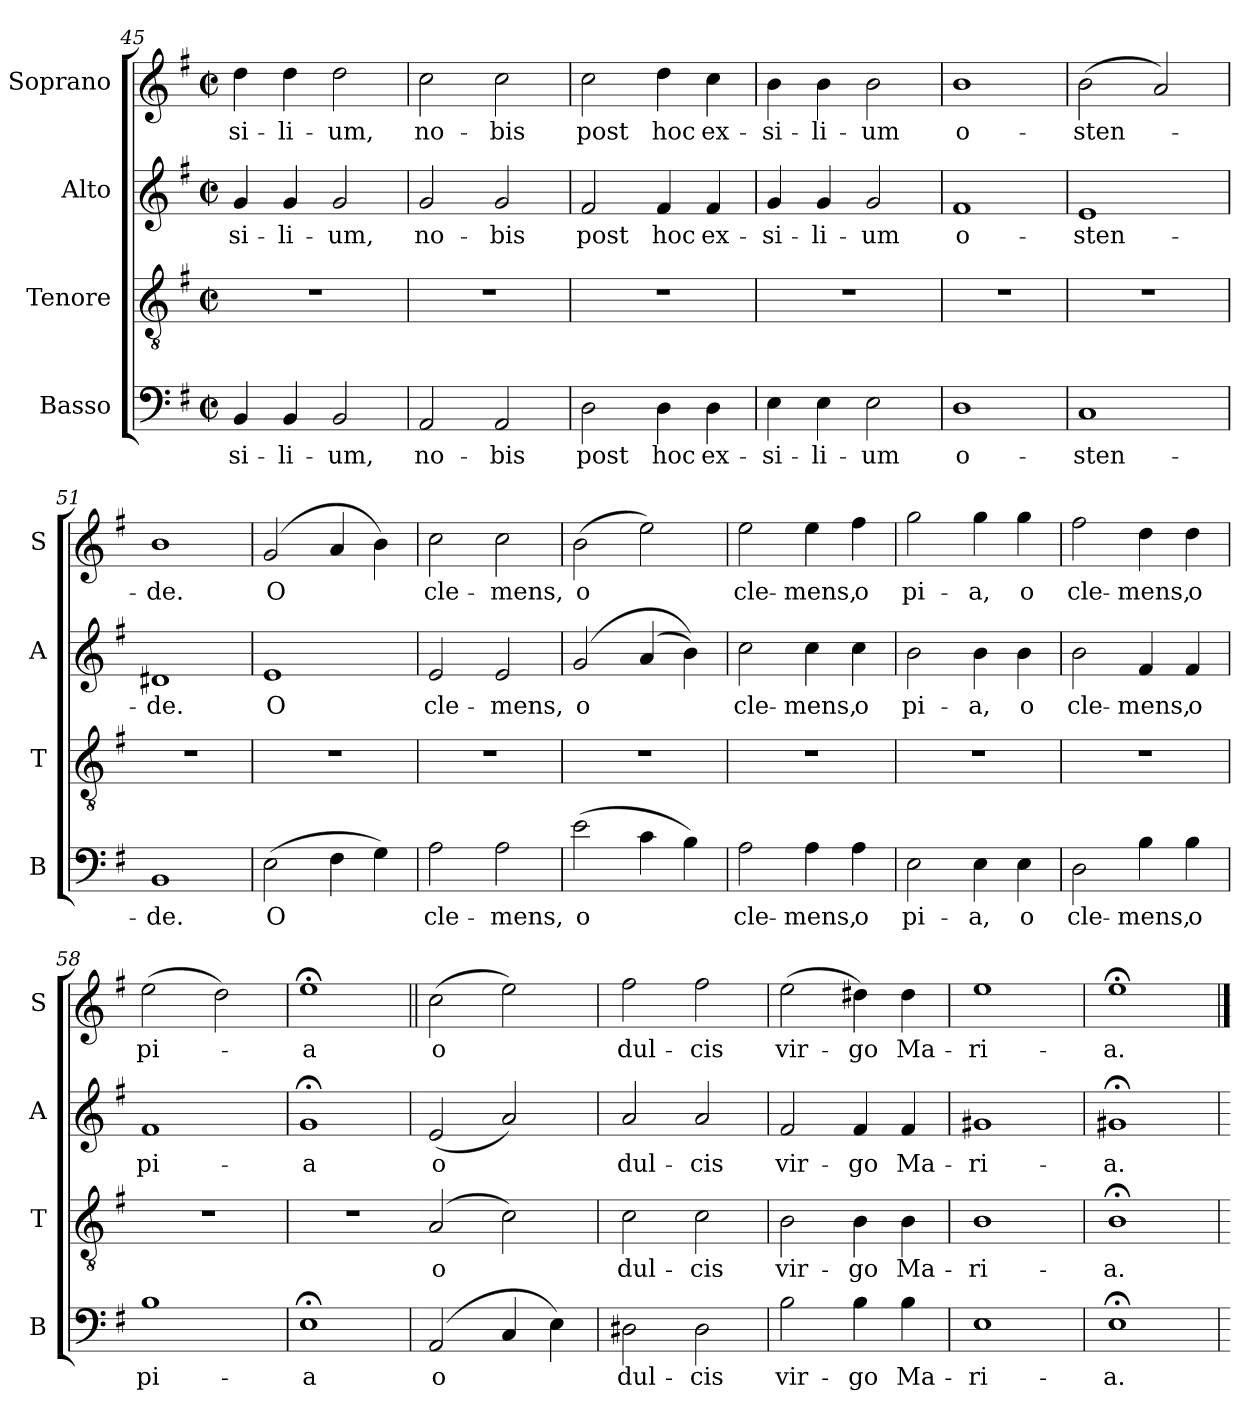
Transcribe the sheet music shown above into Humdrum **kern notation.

**kern	**text	**kern	**text	**kern	**text	**kern	**text
*part4	*part4	*part3	*part3	*part2	*part2	*part1	*part1
*staff4	*staff4	*staff3	*staff3	*staff2	*staff2	*staff1	*staff1
*I"Basso	*	*I"Tenore	*	*I"Alto	*	*I"Soprano	*
*I'B	*	*I'T	*	*I'A	*	*I'S	*
*clefF4	*	*clefGv2	*	*clefG2	*	*clefG2	*
*k[f#]	*	*k[f#]	*	*k[f#]	*	*k[f#]	*
*G:	*	*G:	*	*G:	*	*G:	*
*M2/2	*	*M2/2	*	*M2/2	*	*M2/2	*
*met(c|)	*	*met(c|)	*	*met(c|)	*	*met(c|)	*
=45	=45	=45	=45	=45	=45	=45	=45
!	!LO:LY:b:cj	!	!	!	!LO:LY:b:cj	!	!LO:LY:b:cj
4BB/	-si-	1r	.	4g/	-si-	4dd\	-si-
!	!LO:LY:b:cj	!	!	!	!LO:LY:b:cj	!	!LO:LY:b:cj
4BB/	-li-	.	.	4g/	-li-	4dd\	-li-
!	!LO:LY:b:cj	!	!	!	!LO:LY:b:cj	!	!LO:LY:b:cj
2BB/	-um,	.	.	2g/	-um,	2dd\	-um,
!!LO:LB:g=z
=46	=46	=46	=46	=46	=46	=46	=46
!	!LO:LY:b:cj	!	!	!	!LO:LY:b:cj	!	!LO:LY:b:cj
2AA/	no-	1r	.	2g/	no-	2cc\	no-
!	!LO:LY:b:cj	!	!	!	!LO:LY:b:cj	!	!LO:LY:b:cj
2AA/	-bis	.	.	2g/	-bis	2cc\	-bis
=47	=47	=47	=47	=47	=47	=47	=47
!	!LO:LY:b:cj	!	!	!	!LO:LY:b:cj	!	!LO:LY:b:cj
2D\	post	1r	.	2f#/	post	2cc\	post
!	!LO:LY:b:cj	!	!	!	!LO:LY:b:cj	!	!LO:LY:b:cj
4D\	hoc	.	.	4f#/	hoc	4dd\	hoc
!	!LO:LY:b:cj	!	!	!	!LO:LY:b:cj	!	!LO:LY:b:cj
4D\	ex-	.	.	4f#/	ex-	4cc\	ex-
=48	=48	=48	=48	=48	=48	=48	=48
!	!LO:LY:b:cj	!	!	!	!LO:LY:b:cj	!	!LO:LY:b:cj
4E\	-si-	1r	.	4g/	-si-	4b\	-si-
!	!LO:LY:b:cj	!	!	!	!LO:LY:b:cj	!	!LO:LY:b:cj
4E\	-li-	.	.	4g/	-li-	4b\	-li-
!	!LO:LY:b:cj	!	!	!	!LO:LY:b:cj	!	!LO:LY:b:cj
2E\	-um	.	.	2g/	-um	2b\	-um
=49	=49	=49	=49	=49	=49	=49	=49
!	!LO:LY:b:rj	!	!	!	!LO:LY:b:rj	!	!LO:LY:b:rj
1D	o-	1r	.	1f#	o-	1b	o-
=50	=50	=50	=50	=50	=50	=50	=50
!	!LO:LY:b:cj	!	!	!	!LO:LY:b:cj	!	!LO:LY:b:cj
1C	-sten-	1r	.	1e	-sten-	(>2b\	-sten-
.	.	.	.	.	.	2a/)	.
!!LO:LB:g=z
=51	=51	=51	=51	=51	=51	=51	=51
!	!LO:LY:b:cj	!	!	!	!LO:LY:b:cj	!	!LO:LY:b:cj
1BB	-de.	1r	.	1d#X	-de.	1b	-de.
=52	=52	=52	=52	=52	=52	=52	=52
!	!LO:LY:b:cj	!	!	!	!LO:LY:b:cj	!	!LO:LY:b:cj
(>2E\	O	1r	.	1e	O	(<2g/	O
4F#\	.	.	.	.	.	4a/	.
4G\)	.	.	.	.	.	4b\)	.
=53	=53	=53	=53	=53	=53	=53	=53
!	!LO:LY:b:cj	!	!	!	!LO:LY:b:cj	!	!LO:LY:b:cj
2A\	cle-	1r	.	2e/	cle-	2cc\	cle-
!	!LO:LY:b:cj	!	!	!	!LO:LY:b:cj	!	!LO:LY:b:cj
2A\	-mens,	.	.	2e/	-mens,	2cc\	-mens,
=54	=54	=54	=54	=54	=54	=54	=54
!	!LO:LY:b:rj	!	!	!	!LO:LY:b:rj	!	!LO:LY:b:rj
(>2e\	o	1r	.	(<2g/	o	(>2b\	o
4c\	.	.	.	(>4a/	.	2ee\)	.
4B\)	.	.	.	4b\))	.	.	.
=55	=55	=55	=55	=55	=55	=55	=55
!	!LO:LY:b:cj	!	!	!	!LO:LY:b:cj	!	!LO:LY:b:cj
2A\	cle-	1r	.	2cc\	cle-	2ee\	cle-
!	!LO:LY:b:cj	!	!	!	!LO:LY:b:cj	!	!LO:LY:b:cj
4A\	-mens,	.	.	4cc\	-mens,	4ee\	-mens,
!	!LO:LY:b:cj	!	!	!	!LO:LY:b:cj	!	!LO:LY:b:cj
4A\	o	.	.	4cc\	o	4ff#\	o
!!LO:PB:g=z
=56	=56	=56	=56	=56	=56	=56	=56
!	!LO:LY:b:cj	!	!	!	!LO:LY:b:cj	!	!LO:LY:b:cj
2E\	pi-	1r	.	2b\	pi-	2gg\	pi-
!	!LO:LY:b:cj	!	!	!	!LO:LY:b:cj	!	!LO:LY:b:cj
4E\	-a,	.	.	4b\	-a,	4gg\	-a,
!	!LO:LY:b:cj	!	!	!	!LO:LY:b:cj	!	!LO:LY:b:cj
4E\	o	.	.	4b\	o	4gg\	o
=57	=57	=57	=57	=57	=57	=57	=57
!	!LO:LY:b:cj	!	!	!	!LO:LY:b:cj	!	!LO:LY:b:cj
2D\	cle-	1r	.	2b\	cle-	2ff#\	cle-
!	!LO:LY:b:cj	!	!	!	!LO:LY:b:cj	!	!LO:LY:b:cj
4B\	-mens,	.	.	4f#/	-mens,	4dd\	-mens,
!	!LO:LY:b:cj	!	!	!	!LO:LY:b:cj	!	!LO:LY:b:cj
4B\	o	.	.	4f#/	o	4dd\	o
=58	=58	=58	=58	=58	=58	=58	=58
!	!LO:LY:b:cj	!	!	!	!LO:LY:b:cj	!	!LO:LY:b:cj
1B	pi-	1r	.	1f#	pi-	(>2ee\	pi-
.	.	.	.	.	.	2dd\)	.
=59	=59	=59	=59	=59	=59	=59	=59
!	!LO:LY:b:rj	!	!	!	!LO:LY:b:rj	!	!LO:LY:b:rj
1E;<	-a	1r	.	1g;<	-a	1ee;<	-a
=60	=60||	=60	=60||	=60	=60||	=60||	=60||
!	!LO:LY:b:rj	!	!LO:LY:b:rj	!	!LO:LY:b:rj	!	!LO:LY:b:rj
(>2AA/	o	(>2A/	o	(<2e/	o	(>2cc\	o
4C/	.	2c\)	.	2a/)	.	2ee\)	.
4E\)	.	.	.	.	.	.	.
!!LO:LB:g=z
=61	=61	=61	=61	=61	=61	=61	=61
!	!LO:LY:b:cj	!	!LO:LY:b:cj	!	!LO:LY:b:cj	!	!LO:LY:b:cj
2D#X\	dul-	2c\	dul-	2a/	dul-	2ff#\	dul-
!	!LO:LY:b:cj	!	!LO:LY:b:cj	!	!LO:LY:b:cj	!	!LO:LY:b:cj
2D#\	-cis	2c\	-cis	2a/	-cis	2ff#\	-cis
=62	=62	=62	=62	=62	=62	=62	=62
!	!LO:LY:b:cj	!	!LO:LY:b:cj	!	!LO:LY:b:cj	!	!LO:LY:b:cj
2B\	vir-	2B\	vir-	2f#/	vir-	(>2ee\	vir-
!	!LO:LY:b:cj	!	!LO:LY:b:cj	!	!LO:LY:b:cj	!	!LO:LY:b:cj
4B\	-go	4B\	-go	4f#/	-go	4dd#X\)	-go
!	!LO:LY:b:cj	!	!LO:LY:b:cj	!	!LO:LY:b:cj	!	!LO:LY:b:cj
4B\	Ma-	4B\	Ma-	4f#/	Ma-	4dd#\	Ma-
=63	=63	=63	=63	=63	=63	=63	=63
!	!LO:LY:b:rj	!	!LO:LY:b:rj	!	!LO:LY:b:rj	!	!LO:LY:b:rj
1E	-ri-	1B	-ri-	1g#X	-ri-	1ee	-ri-
=64	=64	=64	=64	=64	=64	=64	=64
!	!LO:LY:b:cj	!	!LO:LY:b:cj	!	!LO:LY:b:cj	!	!LO:LY:b:cj
1E;<	-a.	1B;<	-a.	1g#X;<	-a.	1ee;<	-a.
=	==	=	==	=	==	==	==
*-	*-	*-	*-	*-	*-	*-	*-
